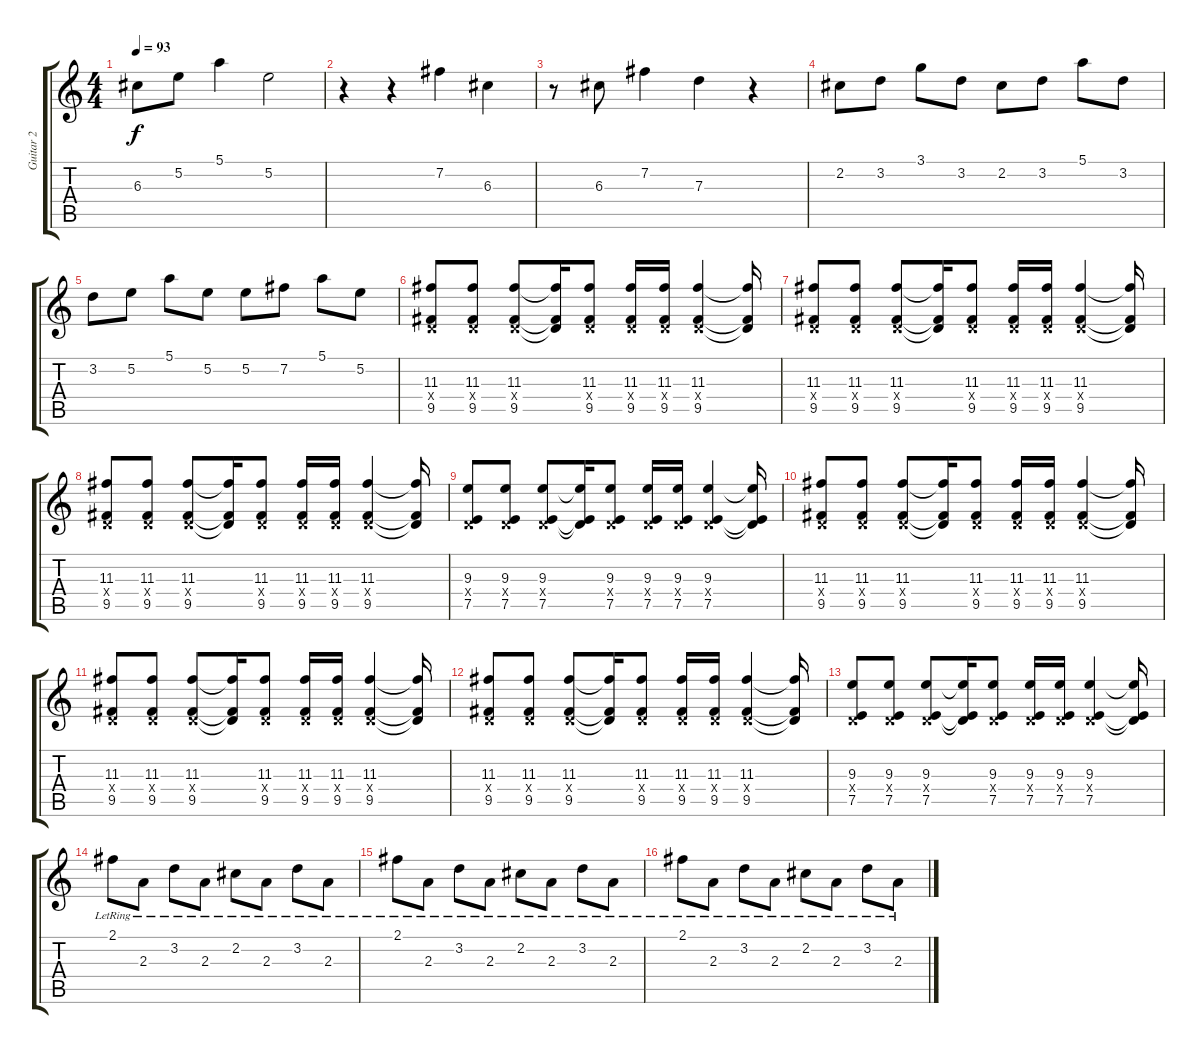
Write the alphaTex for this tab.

\track ("Guitar 2" "Guitar 2") {instrument electricguitarjazz}
\staff {score tabs}
\tuning (E4 B3 G3 D3 A2 E2) {hide}
\ts (4 4)
\tempo 93
\clef g2
\ks c
6.3.8{dy f} 5.2.8 5.1.4 5.2.2 |
r.4 r.4 7.2.4 6.3.4 |
r.8 6.3.8 7.2.4 7.3.4 r.4 |
2.2.8 3.2.8 3.1.8 3.2.8 2.2.8 3.2.8 5.1.8 3.2.8 |
3.2.8 5.2.8 5.1.8 5.2.8 5.2.8 7.2.8 5.1.8 5.2.8 |
(11.3 0.4{x} 9.5).8{volume 9 instrument acousticguitarnylon} (11.3 0.4{x} 9.5).8 (11.3 0.4{x} 9.5).8 (11.3{t} 0.4{t} 9.5{t}).16 (11.3 0.4{x} 9.5).8 (11.3 0.4{x} 9.5).16 (11.3 0.4{x} 9.5).16 (11.3 0.4{x} 9.5).4 (11.3{t} 0.4{t} 9.5{t}).16 |
(11.3 0.4{x} 9.5).8 (11.3 0.4{x} 9.5).8 (11.3 0.4{x} 9.5).8 (11.3{t} 0.4{t} 9.5{t}).16 (11.3 0.4{x} 9.5).8 (11.3 0.4{x} 9.5).16 (11.3 0.4{x} 9.5).16 (11.3 0.4{x} 9.5).4 (11.3{t} 0.4{t} 9.5{t}).16 |
(11.3 0.4{x} 9.5).8 (11.3 0.4{x} 9.5).8 (11.3 0.4{x} 9.5).8 (11.3{t} 0.4{t} 9.5{t}).16 (11.3 0.4{x} 9.5).8 (11.3 0.4{x} 9.5).16 (11.3 0.4{x} 9.5).16 (11.3 0.4{x} 9.5).4 (11.3{t} 0.4{t} 9.5{t}).16 |
(9.3 0.4{x} 7.5).8 (9.3 0.4{x} 7.5).8 (9.3 0.4{x} 7.5).8 (9.3{t} 0.4{t} 7.5{t}).16 (9.3 0.4{x} 7.5).8 (9.3 0.4{x} 7.5).16 (9.3 0.4{x} 7.5).16 (9.3 0.4{x} 7.5).4 (9.3{t} 0.4{t} 7.5{t}).16 |
(11.3 0.4{x} 9.5).8 (11.3 0.4{x} 9.5).8 (11.3 0.4{x} 9.5).8 (11.3{t} 0.4{t} 9.5{t}).16 (11.3 0.4{x} 9.5).8 (11.3 0.4{x} 9.5).16 (11.3 0.4{x} 9.5).16 (11.3 0.4{x} 9.5).4 (11.3{t} 0.4{t} 9.5{t}).16 |
(11.3 0.4{x} 9.5).8 (11.3 0.4{x} 9.5).8 (11.3 0.4{x} 9.5).8 (11.3{t} 0.4{t} 9.5{t}).16 (11.3 0.4{x} 9.5).8 (11.3 0.4{x} 9.5).16 (11.3 0.4{x} 9.5).16 (11.3 0.4{x} 9.5).4 (11.3{t} 0.4{t} 9.5{t}).16 |
(11.3 0.4{x} 9.5).8 (11.3 0.4{x} 9.5).8 (11.3 0.4{x} 9.5).8 (11.3{t} 0.4{t} 9.5{t}).16 (11.3 0.4{x} 9.5).8 (11.3 0.4{x} 9.5).16 (11.3 0.4{x} 9.5).16 (11.3 0.4{x} 9.5).4 (11.3{t} 0.4{t} 9.5{t}).16 |
(9.3 0.4{x} 7.5).8 (9.3 0.4{x} 7.5).8 (9.3 0.4{x} 7.5).8 (9.3{t} 0.4{t} 7.5{t}).16 (9.3 0.4{x} 7.5).8 (9.3 0.4{x} 7.5).16 (9.3 0.4{x} 7.5).16 (9.3 0.4{x} 7.5).4 (9.3{t} 0.4{t} 7.5{t}).16 |
2.1{lr}.8{instrument electricguitarjazz} 2.3{lr}.8 3.2{lr}.8 2.3{lr}.8 2.2{lr}.8 2.3{lr}.8 3.2{lr}.8 2.3{lr}.8 |
2.1{lr}.8 2.3{lr}.8 3.2{lr}.8 2.3{lr}.8 2.2{lr}.8 2.3{lr}.8 3.2{lr}.8 2.3{lr}.8 |
2.1{lr}.8 2.3{lr}.8 3.2{lr}.8 2.3{lr}.8 2.2{lr}.8 2.3{lr}.8 3.2{lr}.8 2.3{lr}.8
